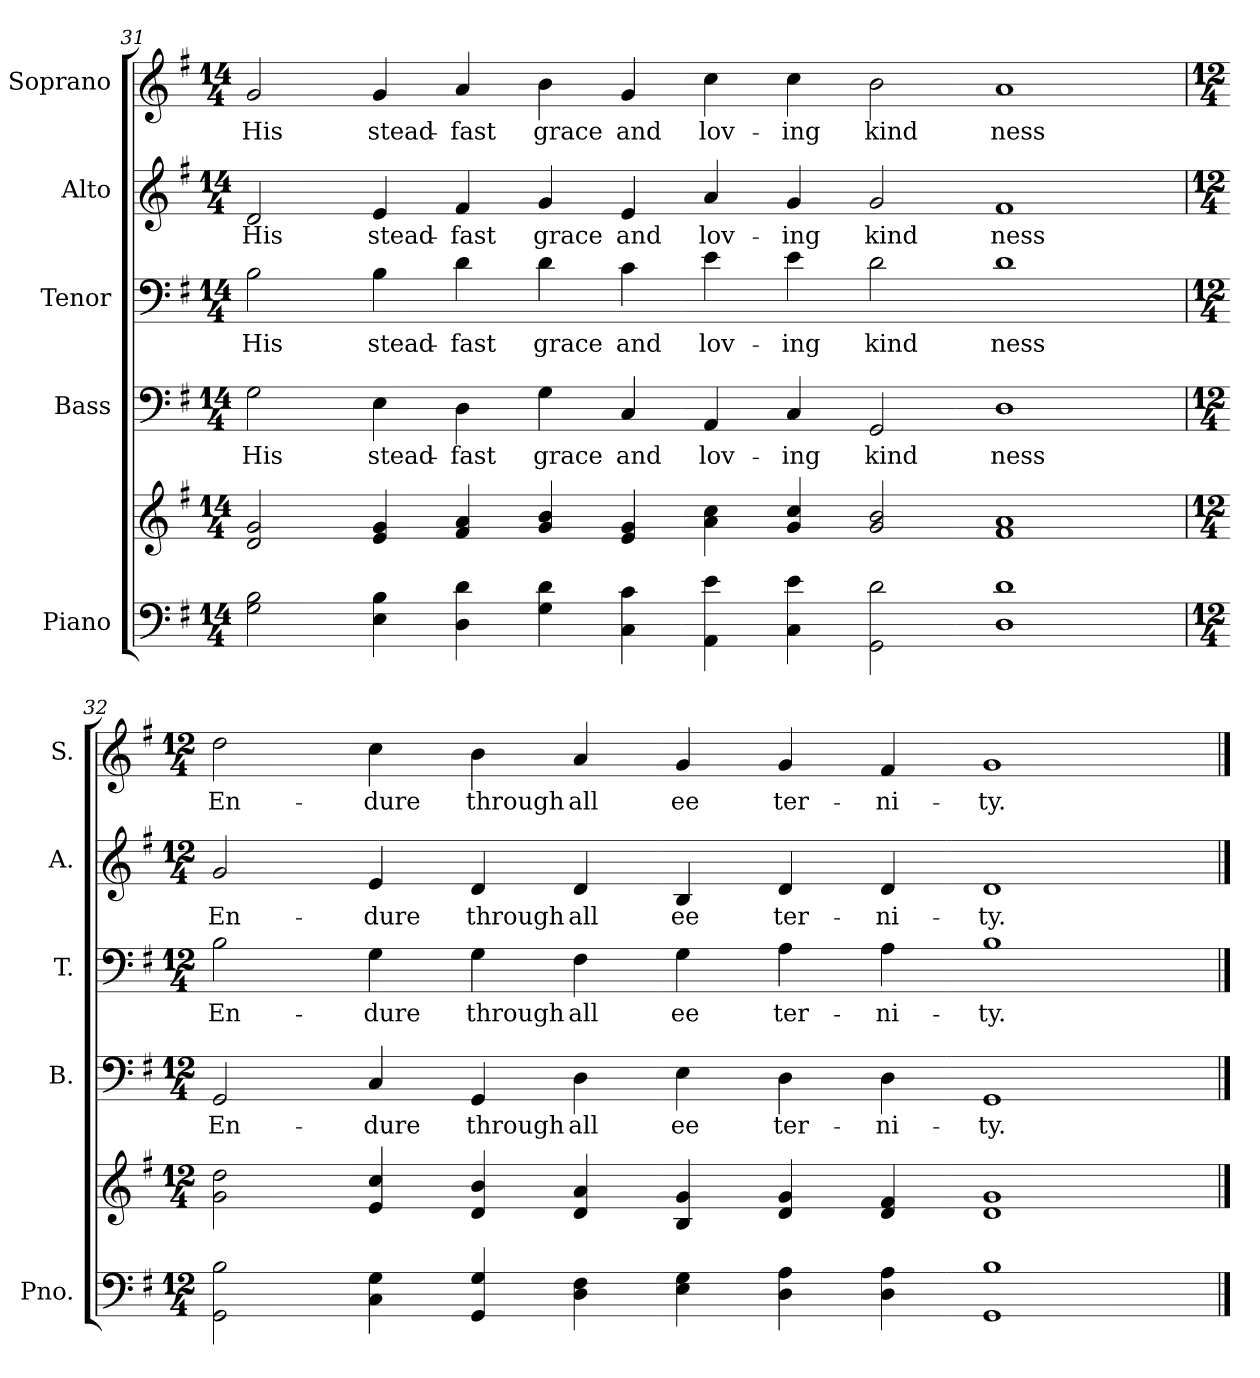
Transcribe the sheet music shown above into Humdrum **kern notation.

**kern	**kern	**kern	**text	**kern	**text	**kern	**text	**kern	**text
*part5	*part5	*part4	*part4	*part3	*part3	*part2	*part2	*part1	*part1
*staff6	*staff5	*staff4	*staff4	*staff3	*staff3	*staff2	*staff2	*staff1	*staff1
*I"Piano	*	*I"Bass	*	*I"Tenor	*	*I"Alto	*	*I"Soprano	*
*I'Pno.	*	*I'B.	*	*I'T.	*	*I'A.	*	*I'S.	*
!!LO:PB:g=z
*clefF4	*clefG2	*clefF4	*	*clefF4	*	*clefG2	*	*clefG2	*
*k[f#]	*k[f#]	*k[f#]	*	*k[f#]	*	*k[f#]	*	*k[f#]	*
*G:	*G:	*G:	*	*G:	*	*G:	*	*G:	*
*M14/4	*M14/4	*M14/4	*	*M14/4	*	*M14/4	*	*M14/4	*
=31	=31	=31	=31	=31	=31	=31	=31	=31	=31
!	!	!	!LO:LY:b:color=#000000	!	!	!	!	!	!
!	!	!	!	!	!LO:LY:b:color=#000000	!	!	!	!
!	!	!	!	!	!	!	!LO:LY:b:color=#000000	!	!
!	!	!	!	!	!	!	!	!	!LO:LY:b:color=#000000
2Gi\ 2Bi	2di/ 2gi	2Gi\	His	2Bi\	His	2di/	His	2gi/	His
!	!	!	!LO:LY:b:color=#000000	!	!	!	!	!	!
!	!	!	!	!	!LO:LY:b:color=#000000	!	!	!	!
!	!	!	!	!	!	!	!LO:LY:b:color=#000000	!	!
!	!	!	!	!	!	!	!	!	!LO:LY:b:color=#000000
4Ei\ 4Bi	4ei/ 4gi	4Ei\	stead-	4Bi\	stead-	4ei/	stead-	4gi/	stead-
!	!	!	!LO:LY:b:color=#000000	!	!	!	!	!	!
!	!	!	!	!	!LO:LY:b:color=#000000	!	!	!	!
!	!	!	!	!	!	!	!LO:LY:b:color=#000000	!	!
!	!	!	!	!	!	!	!	!	!LO:LY:b:color=#000000
4Di\ 4di	4f#i/ 4ai	4Di\	-fast	4di\	-fast	4f#i/	-fast	4ai/	-fast
!	!	!	!LO:LY:b:color=#000000	!	!	!	!	!	!
!	!	!	!	!	!LO:LY:b:color=#000000	!	!	!	!
!	!	!	!	!	!	!	!LO:LY:b:color=#000000	!	!
!	!	!	!	!	!	!	!	!	!LO:LY:b:color=#000000
4Gi\ 4di	4gi/ 4bi	4Gi\	grace	4di\	grace	4gi/	grace	4bi\	grace
!	!	!	!LO:LY:b:color=#000000	!	!	!	!	!	!
!	!	!	!	!	!LO:LY:b:color=#000000	!	!	!	!
!	!	!	!	!	!	!	!LO:LY:b:color=#000000	!	!
!	!	!	!	!	!	!	!	!	!LO:LY:b:color=#000000
4Ci\ 4ci	4ei/ 4gi	4Ci/	and	4ci\	and	4ei/	and	4gi/	and
!	!	!	!LO:LY:b:color=#000000	!	!	!	!	!	!
!	!	!	!	!	!LO:LY:b:color=#000000	!	!	!	!
!	!	!	!	!	!	!	!LO:LY:b:color=#000000	!	!
!	!	!	!	!	!	!	!	!	!LO:LY:b:color=#000000
4AAi\ 4ei	4ai\ 4cci	4AAi/	lov-	4ei\	lov-	4ai/	lov-	4cci\	lov-
!	!	!	!LO:LY:b:color=#000000	!	!	!	!	!	!
!	!	!	!	!	!LO:LY:b:color=#000000	!	!	!	!
!	!	!	!	!	!	!	!LO:LY:b:color=#000000	!	!
!	!	!	!	!	!	!	!	!	!LO:LY:b:color=#000000
4Ci\ 4ei	4gi/ 4cci	4Ci/	-ing	4ei\	-ing	4gi/	-ing	4cci\	-ing
!	!	!	!LO:LY:b:color=#000000	!	!	!	!	!	!
!	!	!	!	!	!LO:LY:b:color=#000000	!	!	!	!
!	!	!	!	!	!	!	!LO:LY:b:color=#000000	!	!
!	!	!	!	!	!	!	!	!	!LO:LY:b:color=#000000
2GGi\ 2di	2gi/ 2bi	2GGi/	kind	2di\	kind	2gi/	kind	2bi\	kind
!	!	!	!LO:LY:b:color=#000000	!	!	!	!	!	!
!	!	!	!	!	!LO:LY:b:color=#000000	!	!	!	!
!	!	!	!	!	!	!	!LO:LY:b:color=#000000	!	!
!	!	!	!	!	!	!	!	!	!LO:LY:b:color=#000000
1Di 1di	1f#i 1ai	1Di	ness	1di	ness	1f#i	ness	1ai	ness
!!LO:PB:g=z
=32	=32	=32	=32	=32	=32	=32	=32	=32	=32
*M12/4	*M12/4	*M12/4	*	*M12/4	*	*M12/4	*	*M12/4	*
!	!	!	!LO:LY:b:color=#000000	!	!	!	!	!	!
!	!	!	!	!	!LO:LY:b:color=#000000	!	!	!	!
!	!	!	!	!	!	!	!LO:LY:b:color=#000000	!	!
!	!	!	!	!	!	!	!	!	!LO:LY:b:color=#000000
2GGi\ 2Bi	2gi\ 2ddi	2GGi/	En-	2Bi\	En-	2gi/	En-	2ddi\	En-
!	!	!	!LO:LY:b:color=#000000	!	!	!	!	!	!
!	!	!	!	!	!LO:LY:b:color=#000000	!	!	!	!
!	!	!	!	!	!	!	!LO:LY:b:color=#000000	!	!
!	!	!	!	!	!	!	!	!	!LO:LY:b:color=#000000
4Ci\ 4Gi	4ei/ 4cci	4Ci/	-dure	4Gi\	-dure	4ei/	-dure	4cci\	-dure
!	!	!	!LO:LY:b:color=#000000	!	!	!	!	!	!
!	!	!	!	!	!LO:LY:b:color=#000000	!	!	!	!
!	!	!	!	!	!	!	!LO:LY:b:color=#000000	!	!
!	!	!	!	!	!	!	!	!	!LO:LY:b:color=#000000
4GGi/ 4Gi	4di/ 4bi	4GGi/	through	4Gi\	through	4di/	through	4bi\	through
!	!	!	!LO:LY:b:color=#000000	!	!	!	!	!	!
!	!	!	!	!	!LO:LY:b:color=#000000	!	!	!	!
!	!	!	!	!	!	!	!LO:LY:b:color=#000000	!	!
!	!	!	!	!	!	!	!	!	!LO:LY:b:color=#000000
4Di\ 4F#i	4di/ 4ai	4Di\	all	4F#i\	all	4di/	all	4ai/	all
!	!	!	!LO:LY:b:color=#000000	!	!	!	!	!	!
!	!	!	!	!	!LO:LY:b:color=#000000	!	!	!	!
!	!	!	!	!	!	!	!LO:LY:b:color=#000000	!	!
!	!	!	!	!	!	!	!	!	!LO:LY:b:color=#000000
4Ei\ 4Gi	4Bi/ 4gi	4Ei\	ee	4Gi\	ee	4Bi/	ee	4gi/	ee
!	!	!	!LO:LY:b:color=#000000	!	!	!	!	!	!
!	!	!	!	!	!LO:LY:b:color=#000000	!	!	!	!
!	!	!	!	!	!	!	!LO:LY:b:color=#000000	!	!
!	!	!	!	!	!	!	!	!	!LO:LY:b:color=#000000
4Di\ 4Ai	4di/ 4gi	4Di\	ter-	4Ai\	ter-	4di/	ter-	4gi/	ter-
!	!	!	!LO:LY:b:color=#000000	!	!	!	!	!	!
!	!	!	!	!	!LO:LY:b:color=#000000	!	!	!	!
!	!	!	!	!	!	!	!LO:LY:b:color=#000000	!	!
!	!	!	!	!	!	!	!	!	!LO:LY:b:color=#000000
4Di\ 4Ai	4di/ 4f#i	4Di\	-ni-	4Ai\	-ni-	4di/	-ni-	4f#i/	-ni-
!	!	!	!LO:LY:b:color=#000000	!	!	!	!	!	!
!	!	!	!	!	!LO:LY:b:color=#000000	!	!	!	!
!	!	!	!	!	!	!	!LO:LY:b:color=#000000	!	!
!	!	!	!	!	!	!	!	!	!LO:LY:b:color=#000000
1GGi 1Bi	1di 1gi	1GGi	-ty.	1Bi	-ty.	1di	-ty.	1gi	-ty.
==	==	==	==	==	==	==	==	==	==
*-	*-	*-	*-	*-	*-	*-	*-	*-	*-
